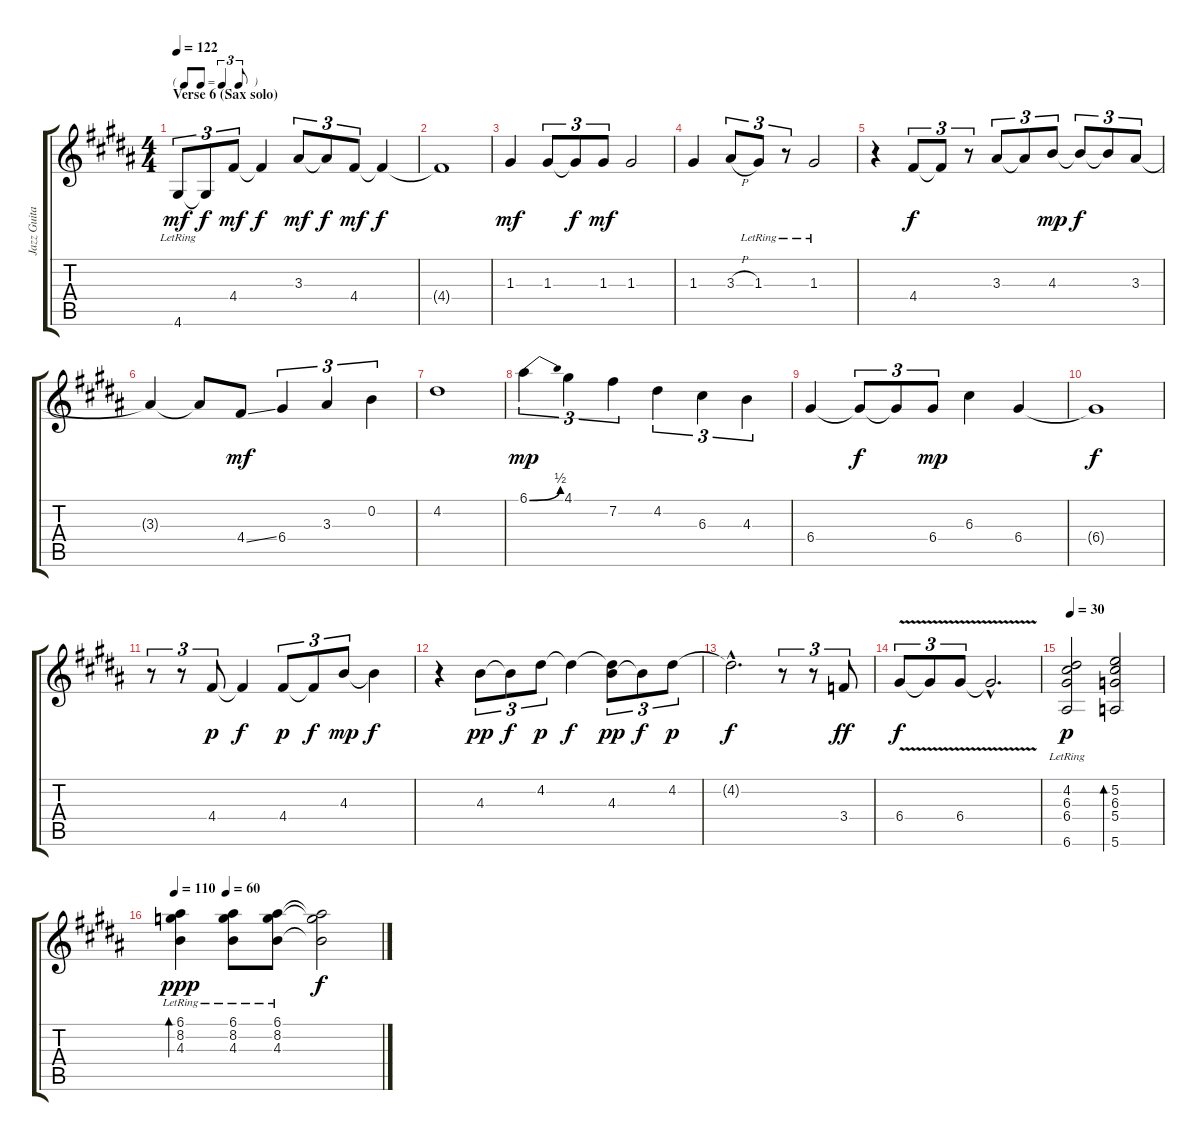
\track ("Jazz Guitar Solo" "Jazz Guita") {instrument electricguitarjazz}
\staff {score tabs}
\tuning (E4 B3 G3 D3 A2 E2) {hide}
\ts (4 4)
\tf triplet8th
\section ("" "Verse 6 (Sax solo)")
\tempo 122
\clef g2
\ks g#minor
4.6{lr}.8{tu (3 2) dy mf} 4.6{t}.8{tu (3 2) dy f} 4.4.8{tu (3 2) dy mf} 4.4{t}.4{dy f} 3.3.8{tu (3 2) dy mf} 3.3{t}.8{tu (3 2) dy f} 4.4.8{tu (3 2) dy mf} 4.4{t}.4{dy f} |
4.4{t}.1 |
1.3.4{dy mf} 1.3.8{tu (3 2)} 1.3{t}.8{tu (3 2) dy f} 1.3.8{tu (3 2) dy mf} 1.3.2 |
1.3.4 3.3{h}.8{tu (3 2)} 1.3{lr}.8{tu (3 2)} r.8{tu (3 2)} 1.3{lr}.2 |
r.4 4.4.8{tu (3 2) dy f} 4.4{t}.8{tu (3 2)} r.8{tu (3 2)} 3.3.8{tu (3 2)} 3.3{t}.8{tu (3 2)} 4.3.8{tu (3 2) dy mp} 4.3{t}.8{tu (3 2) dy f} 4.3{t}.8{tu (3 2)} 3.3.8{tu (3 2)} |
3.3{t}.4 3.3{t}.8 4.4{ss}.8{dy mf} 6.4.4{tu (3 2)} 3.3.4{tu (3 2)} 0.2.4{tu (3 2)} |
4.2.1 |
6.1{be (bend 0 0 60 2)}.4{tu (3 2) dy mp} 4.1.4{tu (3 2)} 7.2.4{tu (3 2)} 4.2.4{tu (3 2)} 6.3.4{tu (3 2)} 4.3.4{tu (3 2)} |
6.4.4 6.4{t}.8{tu (3 2) dy f} 6.4{t}.8{tu (3 2)} 6.4.8{tu (3 2) dy mp} 6.3.4 6.4.4 |
6.4{t}.1{dy f} |
r.8{tu (3 2)} r.8{tu (3 2)} 4.4.8{tu (3 2) dy p} 4.4{t}.4{dy f} 4.4.8{tu (3 2) dy p} 4.4{t}.8{tu (3 2) dy f} 4.3.8{tu (3 2) dy mp} 4.3{t}.4{dy f} |
r.4 4.3.8{tu (3 2) dy pp} 4.3{t}.8{tu (3 2) dy f} 4.2.8{tu (3 2) dy p} 4.2{t}.4{dy f} (4.2{t} 4.3).8{tu (3 2) dy pp} 4.3{t}.8{tu (3 2) dy f} 4.2.8{tu (3 2) dy p} |
4.2{hac t}.2{d dy f} r.8{tu (3 2)} r.8{tu (3 2)} 3.4.8{tu (3 2) dy ff} |
6.4{v}.8{tu (3 2) dy f} 6.4{t}.8{tu (3 2)} 6.4{v}.8{tu (3 2)} 6.4{hac t}.2{d} |
\tempo 30
(4.2{lr} 6.3{lr} 6.4{lr} 6.6{lr}).2{dy p} (5.2 6.3 5.4 5.6).2{bd 480} |
\tempo 110
\tempo (60 0.25)
(6.1{lr} 8.2{lr} 4.3{lr}).4{bd 120 dy ppp} (6.1{lr} 8.2{lr} 4.3{lr}).8 (6.1{lr} 8.2{lr} 4.3{lr}).8 (6.1{t} 8.2{t} 4.3{t}).2{dy f}
